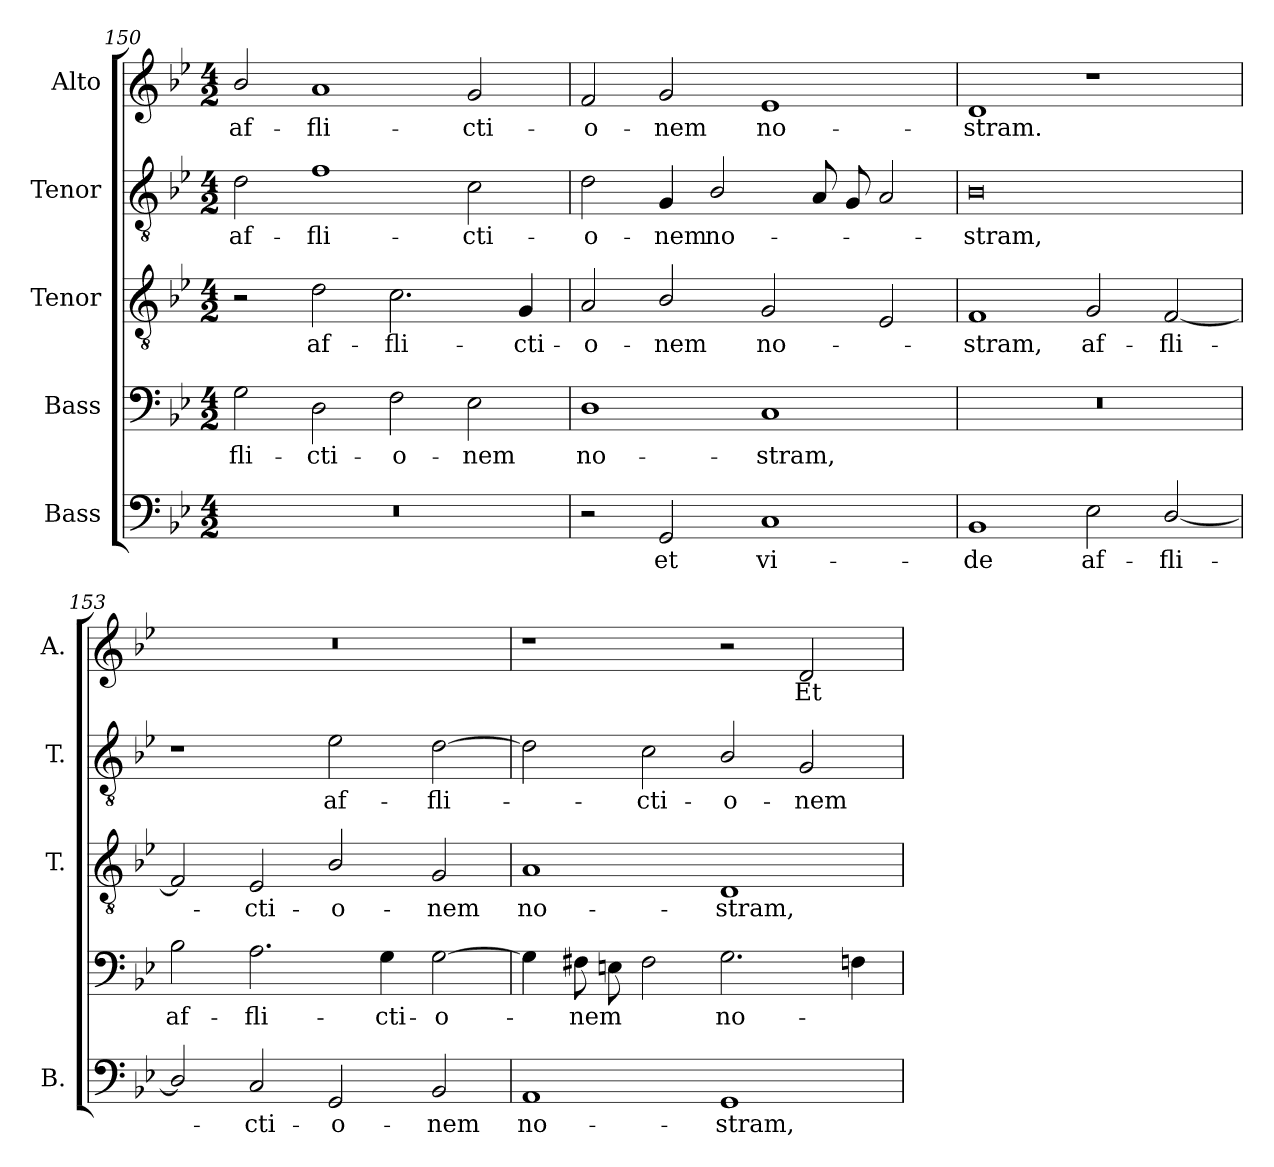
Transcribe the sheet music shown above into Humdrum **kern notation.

**kern	**text	**kern	**text	**kern	**text	**kern	**text	**kern	**text
*part5	*part5	*part4	*part4	*part3	*part3	*part2	*part2	*part1	*part1
*staff5	*staff5	*staff4	*staff4	*staff3	*staff3	*staff2	*staff2	*staff1	*staff1
*I"Bass	*	*I"Bass	*	*I"Tenor	*	*I"Tenor	*	*I"Alto	*
*I'B.	*	*	*	*I'T.	*	*I'T.	*	*I'A.	*
*clefF4	*	*clefF4	*	*clefGv2	*	*clefGv2	*	*clefG2	*
*	*	*	*	*ITrd7c12	*	*ITrd7c12	*	*	*
*k[b-e-]	*	*k[b-e-]	*	*k[b-e-]	*	*k[b-e-]	*	*k[b-e-]	*
*B-:	*	*B-:	*	*B-:	*	*B-:	*	*B-:	*
*M4/2	*	*M4/2	*	*M4/2	*	*M4/2	*	*M4/2	*
=150	=150	=150	=150	=150	=150	=150	=150	=150	=150
!LO:N:vis=1	!	!	!	!	!	!	!	!	!
!	!	!	!LO:LY:b:color=#000000	!	!	!	!	!	!
!	!	!	!	!	!	!	!LO:LY:b:color=#000000	!	!
!	!	!	!	!	!	!	!	!	!LO:LY:b:color=#000000
0r	.	2Gi\	-fli-	2r	.	2Di\	af-	2b-i/	af-
!	!	!	!LO:LY:b:color=#000000	!	!	!	!	!	!
!	!	!	!	!	!LO:LY:b:color=#000000	!	!	!	!
!	!	!	!	!	!	!	!LO:LY:b:color=#000000	!	!
!	!	!	!	!	!	!	!	!	!LO:LY:b:color=#000000
.	.	2Di\	-cti-	2Di\	af-	1Fi	-fli-	1ai	-fli-
!	!	!	!LO:LY:b:color=#000000	!	!	!	!	!	!
!	!	!	!	!	!LO:LY:b:color=#000000	!	!	!	!
.	.	2Fi\	-o-	2.Ci\	-fli-	.	.	.	.
!	!	!	!LO:LY:b:color=#000000	!	!	!	!	!	!
!	!	!	!	!	!	!	!LO:LY:b:color=#000000	!	!
!	!	!	!	!	!	!	!	!	!LO:LY:b:color=#000000
.	.	2E-i\	-nem	.	.	2Ci\	-cti-	2gi/	-cti-
!	!	!	!	!	!LO:LY:b:color=#000000	!	!	!	!
.	.	.	.	4GGi/	-cti-	.	.	.	.
=151	=151	=151	=151	=151	=151	=151	=151	=151	=151
!	!	!	!LO:LY:b:color=#000000	!	!	!	!	!	!
!	!	!	!	!	!LO:LY:b:color=#000000	!	!	!	!
!	!	!	!	!	!	!	!LO:LY:b:color=#000000	!	!
!	!	!	!	!	!	!	!	!	!LO:LY:b:color=#000000
2r	.	1Di	no-	2AAi/	-o-	2Di\	-o-	2fi/	-o-
!	!LO:LY:b:color=#000000	!	!	!	!	!	!	!	!
!	!	!	!	!	!LO:LY:b:color=#000000	!	!	!	!
!	!	!	!	!	!	!	!LO:LY:b:color=#000000	!	!
!	!	!	!	!	!	!	!	!	!LO:LY:b:color=#000000
2GGi/	et	.	.	2BB-i/	-nem	4GGi/	-nem	2gi/	-nem
!	!	!	!	!	!	!	!LO:LY:b:color=#000000	!	!
.	.	.	.	.	.	2BB-i/	no-	.	.
!	!LO:LY:b:color=#000000	!	!	!	!	!	!	!	!
!	!	!	!LO:LY:b:color=#000000	!	!	!	!	!	!
!	!	!	!	!	!LO:LY:b:color=#000000	!	!	!	!
!	!	!	!	!	!	!	!	!	!LO:LY:b:color=#000000
1Ci	vi-	1Ci	-stram,	2GGi/	no-	.	.	1e-i	no-
.	.	.	.	.	.	8AAi/	.	.	.
.	.	.	.	.	.	8GGi/	.	.	.
.	.	.	.	2EE-i/	.	2AAi/	.	.	.
=152	=152	=152	=152	=152	=152	=152	=152	=152	=152
!	!LO:LY:b:color=#000000	!LO:N:vis=1	!	!	!	!	!	!	!
!	!	!	!	!	!LO:LY:b:color=#000000	!	!	!	!
!	!	!	!	!	!	!	!LO:LY:b:color=#000000	!	!
!	!	!	!	!	!	!	!	!	!LO:LY:b:color=#000000
1BB-i	-de	0r	.	1FFi	-stram,	0BB-i	-stram,	1di	-stram.
!	!LO:LY:b:color=#000000	!	!	!	!	!	!	!	!
!	!	!	!	!	!LO:LY:b:color=#000000	!	!	!	!
2E-i\	af-	.	.	2GGi/	af-	.	.	1r	.
!	!LO:LY:b:color=#000000	!	!	!	!	!	!	!	!
!	!	!	!	!	!LO:LY:b:color=#000000	!	!	!	!
[2Di/	-fli-	.	.	[2FFi/	-fli-	.	.	.	.
!!LO:PB:g=z
=153	=153	=153	=153	=153	=153	=153	=153	=153	=153
!	!	!	!LO:LY:b:color=#000000	!	!	!	!	!LO:N:vis=1	!
2Di/]	.	2B-i\	af-	2FFi/]	.	1r	.	0r	.
!	!LO:LY:b:color=#000000	!	!	!	!	!	!	!	!
!	!	!	!LO:LY:b:color=#000000	!	!	!	!	!	!
!	!	!	!	!	!LO:LY:b:color=#000000	!	!	!	!
2Ci/	-cti-	2.Ai\	-fli-	2EE-i/	-cti-	.	.	.	.
!	!LO:LY:b:color=#000000	!	!	!	!	!	!	!	!
!	!	!	!	!	!LO:LY:b:color=#000000	!	!	!	!
!	!	!	!	!	!	!	!LO:LY:b:color=#000000	!	!
2GGi/	-o-	.	.	2BB-i/	-o-	2E-i\	af-	.	.
!	!	!	!LO:LY:b:color=#000000	!	!	!	!	!	!
.	.	4Gi\	-cti-	.	.	.	.	.	.
!	!LO:LY:b:color=#000000	!	!	!	!	!	!	!	!
!	!	!	!LO:LY:b:color=#000000	!	!	!	!	!	!
!	!	!	!	!	!LO:LY:b:color=#000000	!	!	!	!
!	!	!	!	!	!	!	!LO:LY:b:color=#000000	!	!
2BB-i/	-nem	[2Gi\	-o-	2GGi/	-nem	[2Di\	-fli-	.	.
=154	=154	=154	=154	=154	=154	=154	=154	=154	=154
!	!LO:LY:b:color=#000000	!	!	!	!	!	!	!	!
!	!	!	!	!	!LO:LY:b:color=#000000	!	!	!	!
1AAi	no-	4Gi\]	.	1AAi	no-	2Di\]	.	1r	.
!	!	!	!LO:LY:b:color=#000000	!	!	!	!	!	!
.	.	8F#Xi\	-nem	.	.	.	.	.	.
.	.	8Eni\	.	.	.	.	.	.	.
!	!	!	!	!	!	!	!LO:LY:b:color=#000000	!	!
.	.	2F#i\	.	.	.	2Ci\	-cti-	.	.
!	!LO:LY:b:color=#000000	!	!	!	!	!	!	!	!
!	!	!	!LO:LY:b:color=#000000	!	!	!	!	!	!
!	!	!	!	!	!LO:LY:b:color=#000000	!	!	!	!
!	!	!	!	!	!	!	!LO:LY:b:color=#000000	!	!
1GGi	-stram,	2.Gi\	no-	1DDi	-stram,	2BB-i/	-o-	2r	.
!	!	!	!	!	!	!	!LO:LY:b:color=#000000	!	!
!	!	!	!	!	!	!	!	!	!LO:LY:b:color=#000000
.	.	.	.	.	.	2GGi/	-nem	2di/	Et
.	.	4Fni\	.	.	.	.	.	.	.
=	=	=	=	=	=	=	=	=	=
*-	*-	*-	*-	*-	*-	*-	*-	*-	*-
